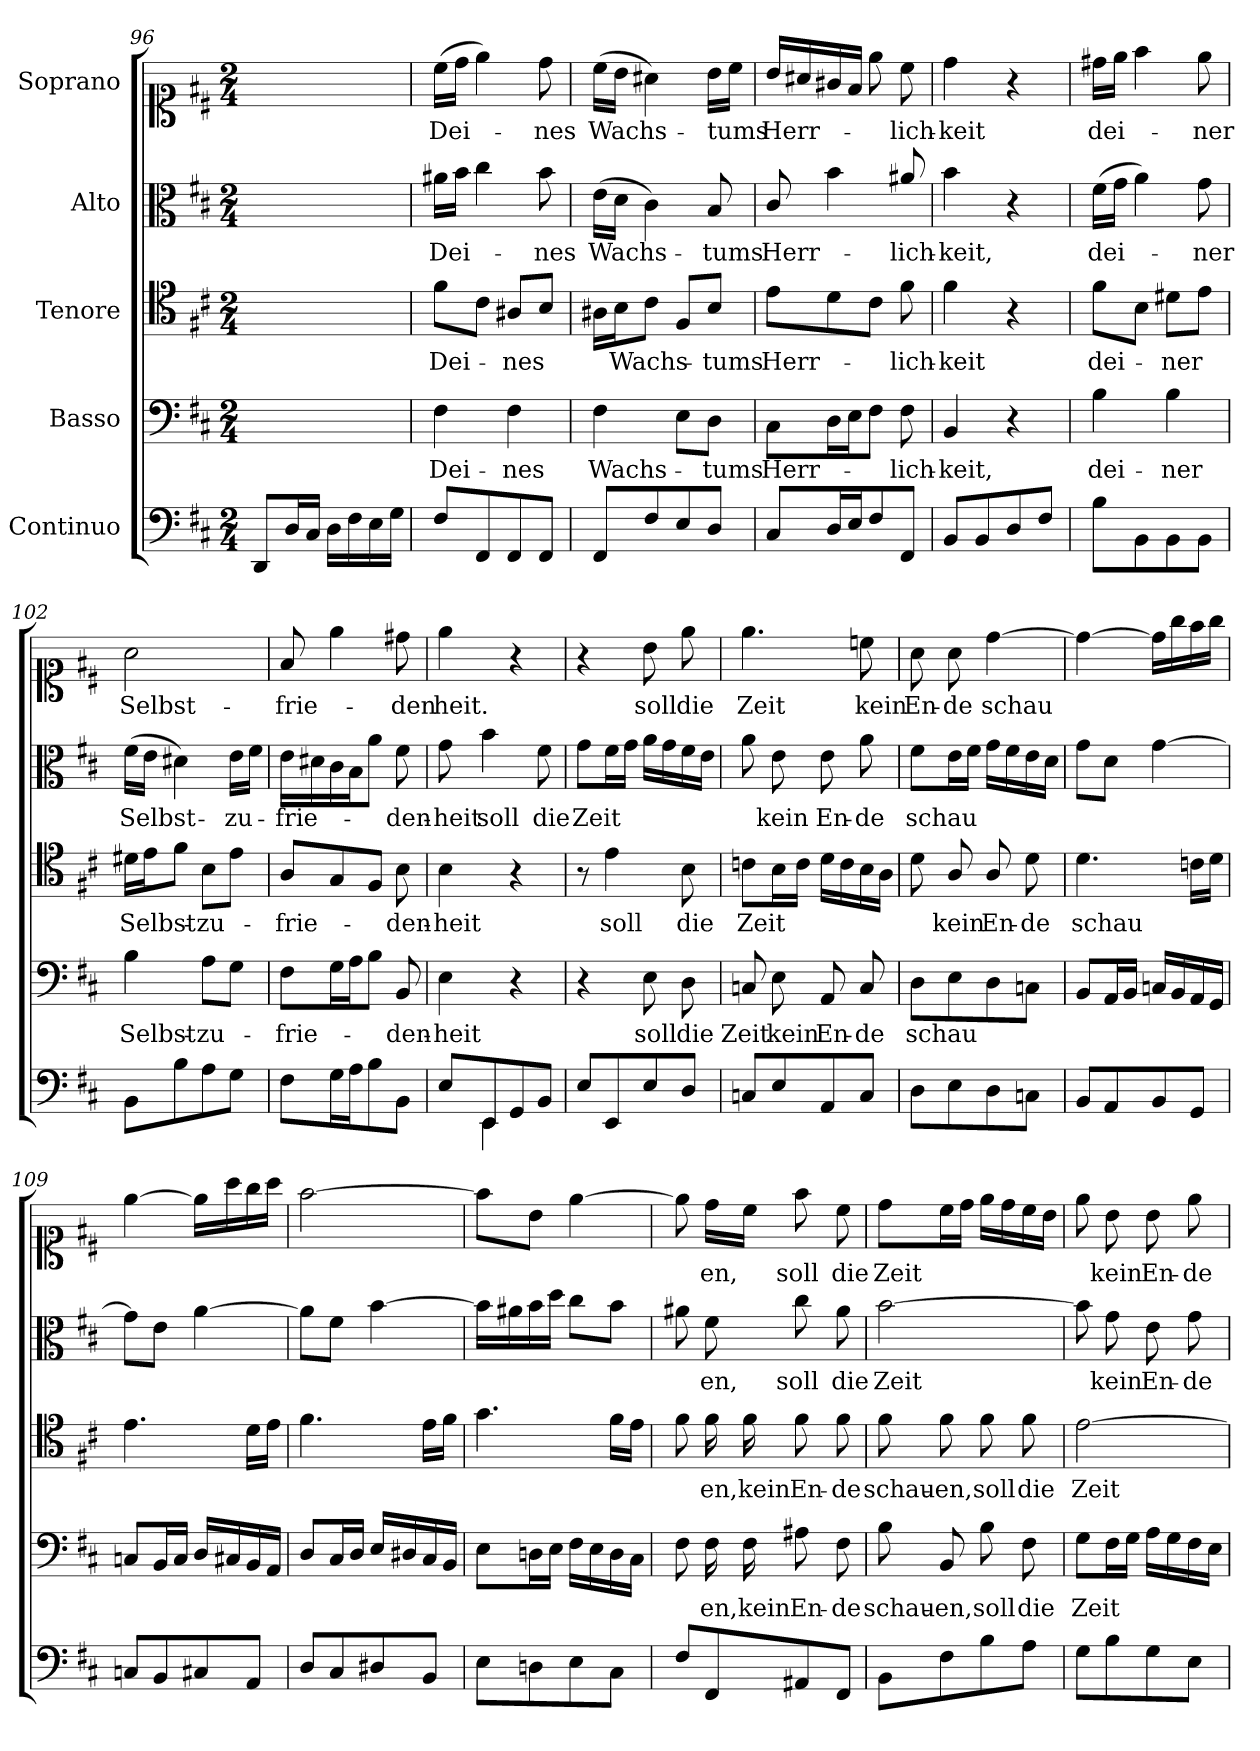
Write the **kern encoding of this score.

**kern	**kern	**text	**kern	**text	**kern	**text	**kern	**text
*part5	*part4	*part4	*part3	*part3	*part2	*part2	*part1	*part1
*staff5	*staff4	*staff4	*staff3	*staff3	*staff2	*staff2	*staff1	*staff1
*I"Continuo	*I"Basso	*	*I"Tenore	*	*I"Alto	*	*I"Soprano	*
*clefF4	*clefF4	*	*clefC4	*	*clefC3	*	*clefC1	*
*k[f#c#]	*k[f#c#]	*	*k[f#c#]	*	*k[f#c#]	*	*k[f#c#]	*
*M2/4	*M2/4	*	*M2/4	*	*M2/4	*	*M2/4	*
=96	=96	=96	=96	=96	=96	=96	=96	=96
8DD/L	2ryy	.	2ryy	.	2ryy	.	2ryy	.
16D/L	.	.	.	.	.	.	.	.
16C#/JJ	.	.	.	.	.	.	.	.
16D\LL	.	.	.	.	.	.	.	.
16F#\	.	.	.	.	.	.	.	.
16E\	.	.	.	.	.	.	.	.
16G\JJ	.	.	.	.	.	.	.	.
=97	=97	=97	=97	=97	=97	=97	=97	=97
!	!	!LO:LY:b	!	!LO:LY:b	!	!LO:LY:b	!	!LO:LY:b
8F#/L	4F#\	Dei-	8f#\L	Dei-	16a#X\LL	Dei-	(>16cc#\LL	Dei-
.	.	.	.	.	16b\JJ	.	16dd\JJ	.
8FF#/	.	.	8c#\J	.	4cc#\	.	4ee\)	.
!	!	!LO:LY:b	!	!LO:LY:b	!	!	!	!
8FF#/	4F#\	-nes	8A#X/L	-nes	.	.	.	.
!	!	!	!	!	!	!LO:LY:b	!	!LO:LY:b
8FF#/J	.	.	8B/J	.	8b\	-nes	8dd\	-nes
=98	=98	=98	=98	=98	=98	=98	=98	=98
!	!	!LO:LY:b	!	!	!	!LO:LY:b	!	!LO:LY:b
8FF#/L	4F#\	Wachs-	16A#X\LL	.	(>16e\LL	Wachs-	(>16cc#\LL	Wachs-
!	!	!	!	!LO:LY:b	!	!	!	!
.	.	.	16B\J	Wachs-	16d\JJ	.	16b\JJ	.
8F#/	.	.	8c#\J	.	4c#\)	.	4a#X\)	.
8E/	8E\L	.	8F#/L	.	.	.	.	.
!	!	!LO:LY:b	!	!LO:LY:b	!	!LO:LY:b	!	!
8D/J	8D\J	-tums	8B/J	-tums	8B/	-tums	16b\LL	.
!	!	!	!	!	!	!	!	!LO:LY:b
.	.	.	.	.	.	.	16cc#\JJ	-tums
=99	=99	=99	=99	=99	=99	=99	=99	=99
!	!	!LO:LY:b	!	!LO:LY:b	!	!LO:LY:b	!	!LO:LY:b
8C#/L	8C#\L	Herr-	8e\L	Herr-	8c#/	Herr-	16b/LL	Herr-
.	.	.	.	.	.	.	16a#X/	.
16D/L	16D\L	.	8d\	.	4b\	.	16g#X/	.
16E/J	16E\J	.	.	.	.	.	16f#/JJ	.
8F#/	8F#\J	.	8c#\J	.	.	.	8ee\	.
!	!	!LO:LY:b	!	!LO:LY:b	!	!LO:LY:b	!	!LO:LY:b
8FF#/J	8F#\	-lich-	8f#\	-lich-	8a#X/	-lich-	8cc#\	-lich-
=100	=100	=100	=100	=100	=100	=100	=100	=100
!	!	!LO:LY:b	!	!LO:LY:b	!	!LO:LY:b	!	!LO:LY:b
8BB/L	4BB/	-keit,	4f#\	-keit	4b\	-keit,	4dd\	-keit
8BB/	.	.	.	.	.	.	.	.
8D/	4r	.	4r	.	4r	.	4r	.
8F#/J	.	.	.	.	.	.	.	.
!!LO:PB:g=z
=101	=101	=101	=101	=101	=101	=101	=101	=101
!	!	!LO:LY:b	!	!LO:LY:b	!	!LO:LY:b	!	!LO:LY:b
8B\L	4B\	dei-	8f#\L	dei-	(>16f#\LL	dei-	16dd#X\LL	dei-
.	.	.	.	.	16g\JJ	.	16ee\JJ	.
8BB\	.	.	8B\J	.	4a\)	.	4ff#\	.
!	!	!LO:LY:b	!	!LO:LY:b	!	!	!	!
8BB\	4B\	-ner	8d#X\L	-ner	.	.	.	.
!	!	!	!	!	!	!LO:LY:b	!	!LO:LY:b
8BB\J	.	.	8e\J	.	8g\	-ner	8ee\	-ner
=102	=102	=102	=102	=102	=102	=102	=102	=102
!	!	!LO:LY:b	!	!LO:LY:b	!	!LO:LY:b	!	!LO:LY:b
8BB\L	4B\	Selbst-	16d#X\LL	Selbst-	(>16f#\LL	Selbst-	2a\	Selbst-
.	.	.	16e\J	.	16e\JJ	.	.	.
8B\	.	.	8f#\J	.	4d#X\)	.	.	.
!	!	!LO:LY:b	!	!LO:LY:b	!	!	!	!
8A\	8A\L	-zu-	8B\L	-zu-	.	.	.	.
!	!	!	!	!	!	!LO:LY:b	!	!
8G\J	8G\J	.	8e\J	.	16e\LL	-zu-	.	.
.	.	.	.	.	16f#\JJ	.	.	.
=103	=103	=103	=103	=103	=103	=103	=103	=103
!	!	!LO:LY:b	!	!LO:LY:b	!	!LO:LY:b	!	!LO:LY:b
8F#\L	8F#\L	-frie-	8A/L	-frie-	16e\LL	-frie-	8f#/	frie-
.	.	.	.	.	16d#X\	.	.	.
16G\L	16G\L	.	8G/	.	16c#\	.	4ee\	.
16A\J	16A\J	.	.	.	16B\J	.	.	.
8B\	8B\J	.	8F#/J	.	8a\J	.	.	.
!	!	!LO:LY:b	!	!LO:LY:b	!	!LO:LY:b	!	!LO:LY:b
8BB\J	8BB/	-den-	8B\	-den-	8f#\	-den-	8dd#X\	-den
=104	=104	=104	=104	=104	=104	=104	=104	=104
*^	*	*	*	*	*	*	*	*
!	!	!	!LO:LY:b	!	!LO:LY:b	!	!LO:LY:b	!	!LO:LY:b
8E/L	8ryy	4E\	-heit	4B\	-heit	8g\	-heit	4ee\	heit.
!	!	!	!	!	!	!	!LO:LY:b	!	!
8EE/	4EE\	.	.	.	.	4b\	soll	.	.
8GG/	.	4r	.	4r	.	.	.	4r	.
!	!	!	!	!	!	!	!LO:LY:b	!	!
8BB/J	8ryy	.	.	.	.	8f#\	die	.	.
=105	=105	=105	=105	=105	=105	=105	=105	=105	=105
!	!	!	!	!	!	!	!LO:LY:b	!	!
*v	*v	*	*	*	*	*	*	*	*
8E/L	4r	.	8r	.	8g\L	Zeit	4r	.
!	!	!	!	!LO:LY:b	!	!	!	!
8EE/	.	.	4e\	soll	16f#\L	.	.	.
.	.	.	.	.	16g\JJ	.	.	.
!	!	!LO:LY:b	!	!	!	!	!	!LO:LY:b
8E/	8E\	soll	.	.	16a\LL	.	8b\	soll
.	.	.	.	.	16g\	.	.	.
!	!	!LO:LY:b	!	!LO:LY:b	!	!	!	!LO:LY:b
8D/J	8D\	die	8B\	die	16f#\	.	8ee\	die
.	.	.	.	.	16e\JJ	.	.	.
=106	=106	=106	=106	=106	=106	=106	=106	=106
!	!	!LO:LY:b	!	!LO:LY:b	!	!	!	!LO:LY:b
8Cn/L	8Cn/	Zeit	8cn\L	Zeit	8a\	.	4.ee\	Zeit
!	!	!LO:LY:b	!	!	!	!LO:LY:b	!	!
8E/	8E\	kein	16B\L	.	8e\	kein	.	.
.	.	.	16c\JJ	.	.	.	.	.
!	!	!LO:LY:b	!	!	!	!LO:LY:b	!	!
8AA/	8AA/	En-	16d\LL	.	8e\	En-	.	.
.	.	.	16c\	.	.	.	.	.
!	!	!LO:LY:b	!	!	!	!LO:LY:b	!	!LO:LY:b
8C/J	8C/	-de	16B\	.	8a\	-de	8ccn\	kein
.	.	.	16A\JJ	.	.	.	.	.
=107	=107	=107	=107	=107	=107	=107	=107	=107
!	!	!LO:LY:b	!	!	!	!LO:LY:b	!	!LO:LY:b
8D\L	8D\L	schau-	8d\	.	8f#\L	schau-	8a\	En-
!	!	!	!	!LO:LY:b	!	!	!	!LO:LY:b
8E\	8E\	.	8A/	kein	16e\L	.	8a\	-de
.	.	.	.	.	16f#\JJ	.	.	.
!	!	!	!	!LO:LY:b	!	!	!	!LO:LY:b
8D\	8D\	.	8A/	En-	16g\LL	.	[4dd\	schau-
.	.	.	.	.	16f#\	.	.	.
!	!	!	!	!LO:LY:b	!	!	!	!
8Cn\J	8Cn\J	.	8d\	-de	16e\	.	.	.
.	.	.	.	.	16d\JJ	.	.	.
=108	=108	=108	=108	=108	=108	=108	=108	=108
!	!	!	!	!LO:LY:b	!	!	!	!
8BB/L	8BB/L	.	4.d\	schau-	8g\L	.	4dd\_	.
8AA/	16AA/L	.	.	.	8d\J	.	.	.
.	16BB/JJ	.	.	.	.	.	.	.
8BB/	16Cn/LL	.	.	.	[4g\	.	16dd\LL]	.
.	16BB/	.	.	.	.	.	16gg\	.
8GG/J	16AA/	.	16cn\LL	.	.	.	16ff#\	.
.	16GG/JJ	.	16d\JJ	.	.	.	16gg\JJ	.
!!LO:LB:g=z
=109	=109	=109	=109	=109	=109	=109	=109	=109
!	!	!	!	!LO:LY:b	!	!	!	!
8Cn/L	8Cn/L	.	4.e\	---	8g\L]	.	[4ee\	.
8BB/	16BB/L	.	.	.	8e\J	.	.	.
.	16C/JJ	.	.	.	.	.	.	.
8C#X/	16D/LL	.	.	.	[4a\	.	16ee\LL]	.
.	16C#X/	.	.	.	.	.	16aa\	.
!	!	!	!	!	!	!	!	!LO:LY:b
8AA/J	16BB/	.	16d\LL	.	.	.	16gg\	---
.	16AA/JJ	.	16e\JJ	.	.	.	16aa\JJ	.
=110	=110	=110	=110	=110	=110	=110	=110	=110
8D/L	8D/L	.	4.f#\	.	8a\L]	.	[2ff#\	.
8C#/	16C#/L	.	.	.	8f#\J	.	.	.
.	16D/JJ	.	.	.	.	.	.	.
8D#X/	16E/LL	.	.	.	[4b\	.	.	.
.	16D#X/	.	.	.	.	.	.	.
8BB/J	16C#/	.	16e\LL	.	.	.	.	.
.	16BB/JJ	.	16f#\JJ	.	.	.	.	.
=111	=111	=111	=111	=111	=111	=111	=111	=111
!	!	!LO:LY:b	!	!	!	!LO:LY:b	!	!
8E\L	8E\L	---	4.g\	.	16b\LL]	---	8ff#\L]	.
.	.	.	.	.	16a#X\	.	.	.
8Dn\	16Dn\L	.	.	.	16b\	.	8b\J	.
.	16E\JJ	.	.	.	16dd\JJ	.	.	.
8E\	16F#\LL	.	.	.	8cc#\L	.	[4ee\	.
.	16E\	.	.	.	.	.	.	.
!	!	!LO:LY:b	!	!	!	!LO:LY:b	!	!
8C#\J	16D\	---	16f#\LL	.	8b\J	---	.	.
.	16C#\JJ	.	16e\JJ	.	.	.	.	.
=112	=112	=112	=112	=112	=112	=112	=112	=112
8F#/L	8F#\	.	8f#\	.	8a#X\	.	8ee\]	.
!	!	!LO:LY:b	!	!LO:LY:b	!	!LO:LY:b	!	!LO:LY:b
8FF#/	16F#\	-en,	16f#\	-en,	8f#\	-en,	16dd\LL	-en,
!	!	!LO:LY:b	!	!LO:LY:b	!	!	!	!
.	16F#\	kein	16f#\	kein	.	.	16cc#\JJ	.
!	!	!LO:LY:b	!	!LO:LY:b	!	!LO:LY:b	!	!LO:LY:b
8AA#X/	8A#X\	En-	8f#\	En-	8cc#\	soll	8ff#\	soll
!	!	!LO:LY:b	!	!LO:LY:b	!	!LO:LY:b	!	!LO:LY:b
8FF#/J	8F#\	-de	8f#\	-de	8a#\	die	8cc#\	die
=113	=113	=113	=113	=113	=113	=113	=113	=113
!	!	!LO:LY:b	!	!LO:LY:b	!	!LO:LY:b	!	!LO:LY:b
8BB\L	8B\	schau-	8f#\	schau-	[2b\	Zeit	8dd\L	Zeit
!	!	!LO:LY:b	!	!LO:LY:b	!	!	!	!
8F#\	8BB/	-en,	8f#\	-en,	.	.	16cc#\L	.
.	.	.	.	.	.	.	16dd\JJ	.
!	!	!LO:LY:b	!	!LO:LY:b	!	!	!	!
8B\	8B\	soll	8f#\	soll	.	.	16ee\LL	.
.	.	.	.	.	.	.	16dd\	.
!	!	!LO:LY:b	!	!LO:LY:b	!	!	!	!
8A\J	8F#\	die	8f#\	die	.	.	16cc#\	.
.	.	.	.	.	.	.	16b\JJ	.
=114	=114	=114	=114	=114	=114	=114	=114	=114
!	!	!LO:LY:b	!	!LO:LY:b	!	!	!	!
8G\L	8G\L	Zeit	[2e\	Zeit	8b\]	.	8ee\	.
!	!	!	!	!	!	!LO:LY:b	!	!LO:LY:b
8B\	16F#\L	.	.	.	8g\	kein	8b\	kein
.	16G\JJ	.	.	.	.	.	.	.
!	!	!	!	!	!	!LO:LY:b	!	!LO:LY:b
8G\	16A\LL	.	.	.	8e\	En-	8b\	En-
.	16G\	.	.	.	.	.	.	.
!	!	!	!	!	!	!LO:LY:b	!	!LO:LY:b
8E\J	16F#\	.	.	.	8g\	-de	8ee\	-de
.	16E\JJ	.	.	.	.	.	.	.
=	=	=	=	=	=	=	=	=
*-	*-	*-	*-	*-	*-	*-	*-	*-
